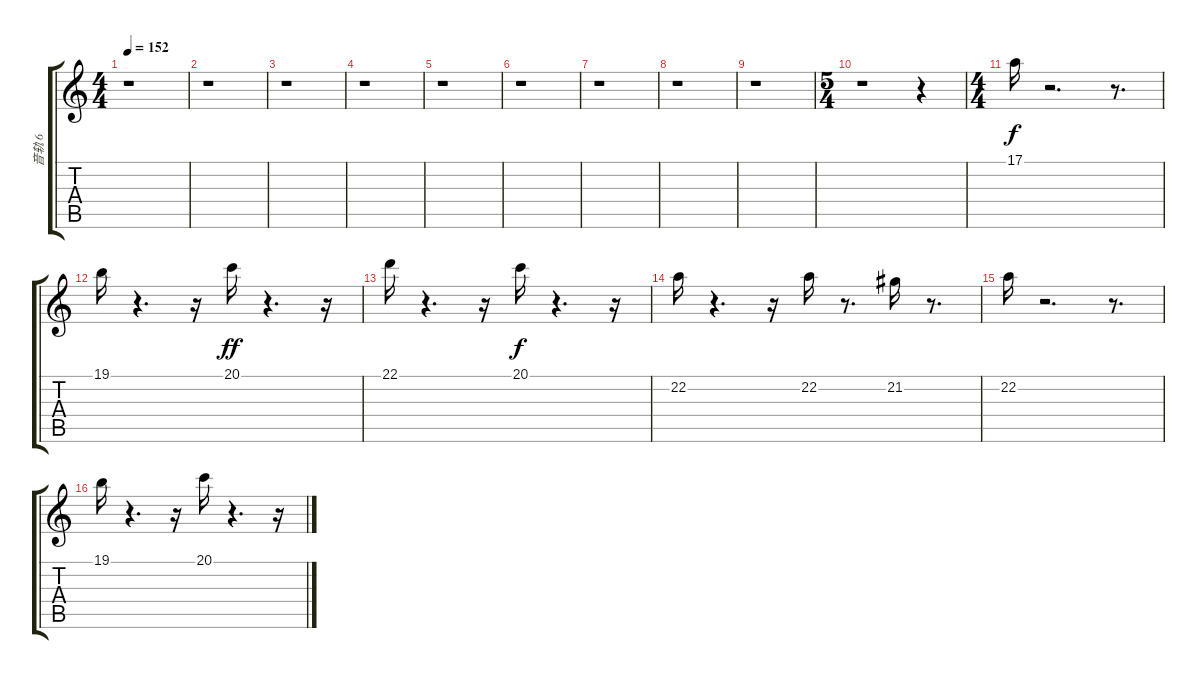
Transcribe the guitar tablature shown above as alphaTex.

\track ("音轨 6" "音轨 6") {instrument fx3crystal}
\staff {score tabs}
\tuning (E4 B3 G3 D3 A2 E2) {hide}
\ts (4 4)
\tempo 152
\clef g2
\ks c
r.1{dy f} |
r.1 |
r.1 |
r.1 |
r.1 |
r.1 |
r.1 |
r.1 |
r.1 |
\ts (5 4)
r.1 r.4 |
\ts (4 4)
17.1.16 r.2{d} r.8{d} |
19.1.16 r.4{d} r.16 20.1.16{dy ff} r.4{d} r.16 |
22.1.16 r.4{d} r.16 20.1.16{dy f} r.4{d} r.16 |
22.2.16 r.4{d} r.16 22.2.16 r.8{d} 21.2.16 r.8{d} |
22.2.16 r.2{d} r.8{d} |
19.1.16 r.4{d} r.16 20.1.16 r.4{d} r.16
